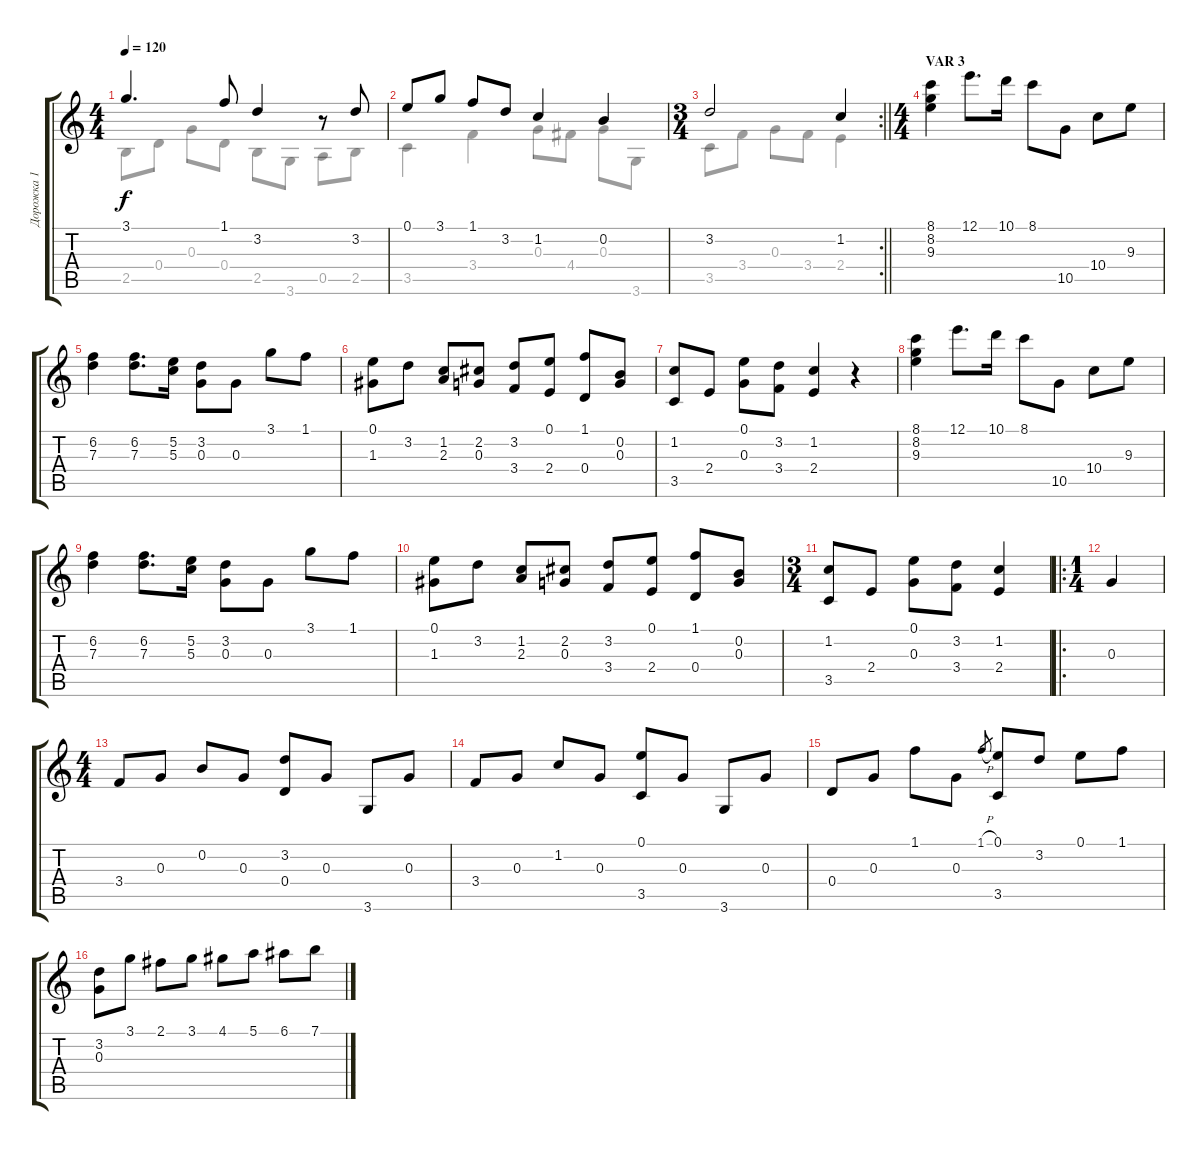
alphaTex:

\track ("Дорожка 1" "Дорожка 1") {instrument acousticguitarnylon}
\staff {score tabs}
\tuning (E4 B3 G3 D3 A2 E2) {hide}
\voice
\ts (4 4)
\tempo 120
\clef g2
\ks c
3.1.4{d dy f} 1.1.8 3.2.4 r.8 3.2.8 |
0.1.8 3.1.8 1.1.8 3.2.8 1.2.4 0.2.4 |
\rc 2
\ts (3 4)
\barLineRight lightlight
3.2.2 1.2.4 |
\ts (4 4)
\section ("" "VAR 3")
(8.1 8.2 9.3).4 12.1.8{d} 10.1.16 8.1.8 10.5.8 10.4.8 9.3.8 |
(6.2 7.3).4 (6.2 7.3).8{d} (5.2 5.3).16 (3.2 0.3).8 0.3.8 3.1.8 1.1.8 |
(0.1 1.3).8 3.2.8 (1.2 2.3).8 (2.2 0.3).8 (3.2 3.4).8 (0.1 2.4).8 (1.1 0.4).8 (0.2 0.3).8 |
(1.2 3.5).8 2.4.8 (0.1 0.3).8 (3.2 3.4).8 (1.2 2.4).4 r.4 |
(8.1 8.2 9.3).4 12.1.8{d} 10.1.16 8.1.8 10.5.8 10.4.8 9.3.8 |
(6.2 7.3).4 (6.2 7.3).8{d} (5.2 5.3).16 (3.2 0.3).8 0.3.8 3.1.8 1.1.8 |
(0.1 1.3).8 3.2.8 (1.2 2.3).8 (2.2 0.3).8 (3.2 3.4).8 (0.1 2.4).8 (1.1 0.4).8 (0.2 0.3).8 |
\ts (3 4)
(1.2 3.5).8 2.4.8 (0.1 0.3).8 (3.2 3.4).8 (1.2 2.4).4 |
\ro
\ts (1 4)
0.3.4 |
\ts (4 4)
3.4.8 0.3.8 0.2.8 0.3.8 (3.2 0.4).8 0.3.8 3.6.8 0.3.8 |
3.4.8 0.3.8 1.2.8 0.3.8 (0.1 3.5).8 0.3.8 3.6.8 0.3.8 |
0.4.8 0.3.8 1.1.8 0.3.8 1.1{h}.8{gr} (0.1 3.5).8 3.2.8 0.1.8 1.1.8 |
(3.2 0.3).8 3.1.8 2.1.8 3.1.8 4.1.8 5.1.8 6.1.8 7.1.8
\voice
\clef g2
\ottava regular
\simile none
\ks c
2.5.8{dy f} 0.4.8 0.3.8 0.4.8 2.5.8 3.6.8 0.5.8 2.5.8 |
3.5.4 3.4.4 0.3.8 4.4.8 0.3.8 3.6.8 |
\barLineRight lightlight
3.5.8 3.4.8 0.3.8 3.4.8 2.4.4 |
|
|
|
|
|
|
|
|
|
|
|
|
